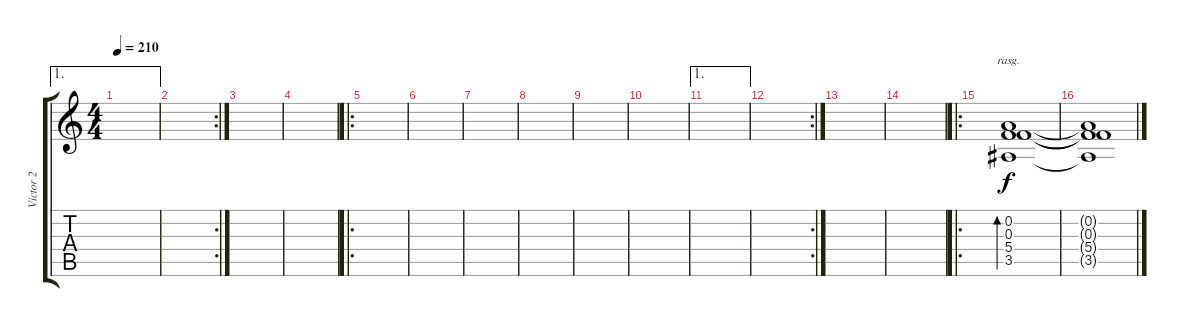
\track ("Victor 2" "Victor 2") {instrument overdrivenguitar}
\staff {score tabs}
\tuning (D4 A3 F3 C3 G2 D2) {hide}
\ae 1
\ts (4 4)
\tempo 210
\clef g2
\ks c
|
\rc 2
|
|
|
\ro
|
|
|
|
|
|
\ae 1
|
\rc 2
|
|
|
\ro
(0.2 0.3 5.4 3.5).1{bd 120 rasg ii volume 10 balance 8 instrument electricguitarclean} |
(0.2{t} 0.3{t} 5.4{t} 3.5{t}).1
